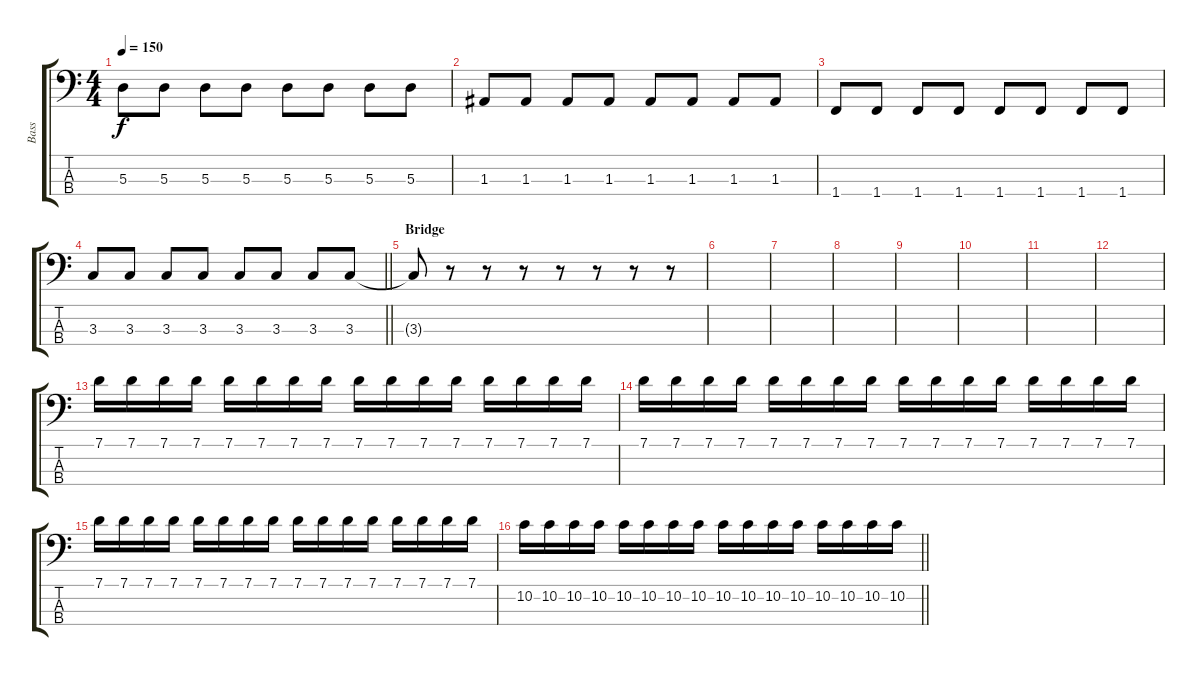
\track ("Bass" "Bass") {instrument electricbassfinger}
\staff {score tabs}
\tuning (G2 D2 A1 E1) {hide}
\ts (4 4)
\tempo 150
\clef f4
\ks c
5.3.8{dy f} 5.3.8 5.3.8 5.3.8 5.3.8 5.3.8 5.3.8 5.3.8 |
1.3.8 1.3.8 1.3.8 1.3.8 1.3.8 1.3.8 1.3.8 1.3.8 |
1.4.8 1.4.8 1.4.8 1.4.8 1.4.8 1.4.8 1.4.8 1.4.8 |
\barLineRight lightlight
3.3.8 3.3.8 3.3.8 3.3.8 3.3.8 3.3.8 3.3.8 3.3.8 |
\section ("" "Bridge")
3.3{t}.8 r.8 r.8 r.8 r.8 r.8 r.8 r.8 |
|
|
|
|
|
|
|
7.1.16 7.1.16 7.1.16 7.1.16 7.1.16 7.1.16 7.1.16 7.1.16 7.1.16 7.1.16 7.1.16 7.1.16 7.1.16 7.1.16 7.1.16 7.1.16 |
7.1.16 7.1.16 7.1.16 7.1.16 7.1.16 7.1.16 7.1.16 7.1.16 7.1.16 7.1.16 7.1.16 7.1.16 7.1.16 7.1.16 7.1.16 7.1.16 |
7.1.16 7.1.16 7.1.16 7.1.16 7.1.16 7.1.16 7.1.16 7.1.16 7.1.16 7.1.16 7.1.16 7.1.16 7.1.16 7.1.16 7.1.16 7.1.16 |
\barLineRight lightlight
10.2.16 10.2.16 10.2.16 10.2.16 10.2.16 10.2.16 10.2.16 10.2.16 10.2.16 10.2.16 10.2.16 10.2.16 10.2.16 10.2.16 10.2.16 10.2.16
